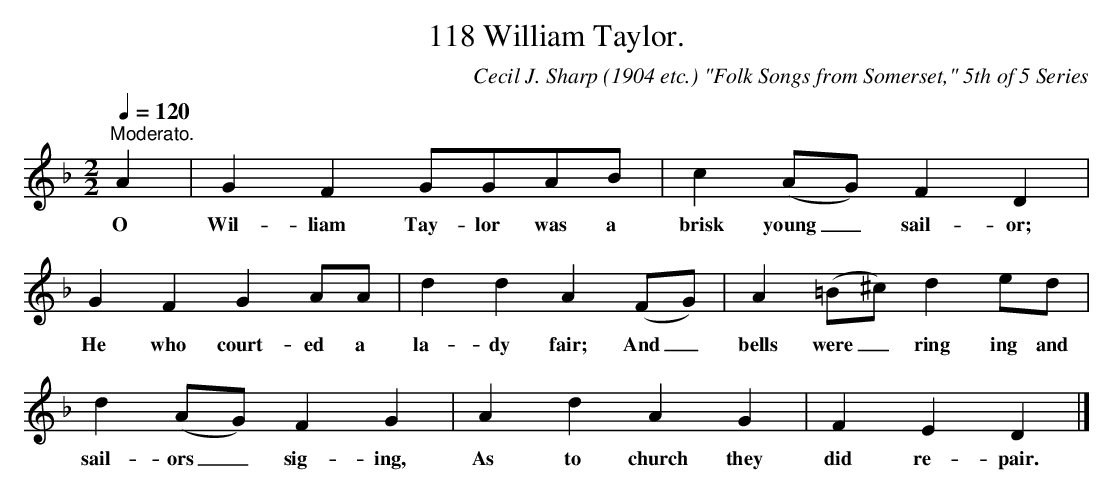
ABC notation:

X:1
T:118 William Taylor.
C:Cecil J. Sharp (1904 etc.) "Folk Songs from Somerset," 5th of 5 Series
L:1/4
Q:1/4=120
M:2/2
K:Dm
"^Moderato." A | G F G/G/A/B/ | c (A/G/) F D |$ G F G A/A/ | d d A (F/G/) | A (=B/^c/) d e/d/ |$
w: O|Wil- liam Tay- lor was a|brisk young _ sail- or;|He who court- ed a|la- dy fair; And _|bells were _ ring ing and|
d (A/G/) F G | A d A G | F E D |]
w: sail- ors _ sig- ing,|As to church they|did re- pair.|
